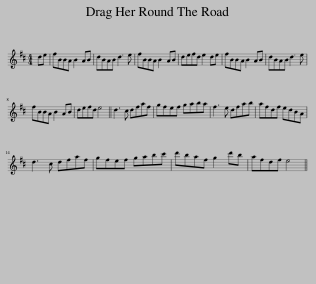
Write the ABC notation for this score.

X:1
L:1/8
M:4/4
I:linebreak $
K:Bmin
V:1 treble
V:1
 de | fBBA B2 AB | dBAB d3 e | fBBA B2 AB | defd e2 de | %5
 fBBA B2 AB | dBAB d3 e |$ fBBA B2 AB | defd e4 || d3 c dfaf | %10
 gfef gaba | f3 e dfab | afdf edBA |$ d3 c dfaf | gfef gabc' | %15
 d'baf g2 d'b | afdf e4 || %17
